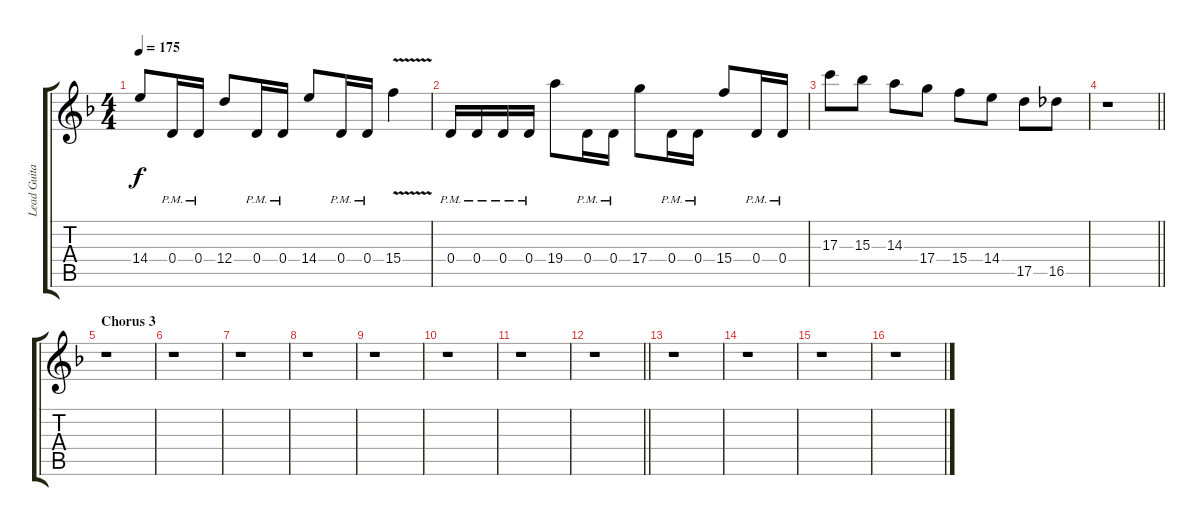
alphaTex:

\track ("Lead Guitar 1: Juha-Pekka Alanen" "Lead Guita") {instrument overdrivenguitar}
\staff {score tabs}
\tuning (E4 B3 G3 D3 A2 E2) {hide}
\ts (4 4)
\tempo 175
\clef g2
\ks dminor
14.4.8{dy f} 0.4{pm}.16 0.4{pm}.16 12.4.8 0.4{pm}.16 0.4{pm}.16 14.4.8 0.4{pm}.16 0.4{pm}.16 15.4{v}.4 |
0.4{pm}.16 0.4{pm}.16 0.4{pm}.16 0.4{pm}.16 19.4.8 0.4{pm}.16 0.4{pm}.16 17.4.8 0.4{pm}.16 0.4{pm}.16 15.4.8 0.4{pm}.16 0.4{pm}.16 |
17.3.8 15.3.8 14.3.8 17.4.8 15.4.8 14.4.8 17.5.8 16.5.8 |
\barLineRight lightlight
r.1 |
\section ("" "Chorus 3")
r.1 |
r.1 |
r.1 |
r.1 |
r.1 |
r.1 |
r.1 |
\barLineRight lightlight
r.1 |
r.1 |
r.1 |
r.1 |
r.1
